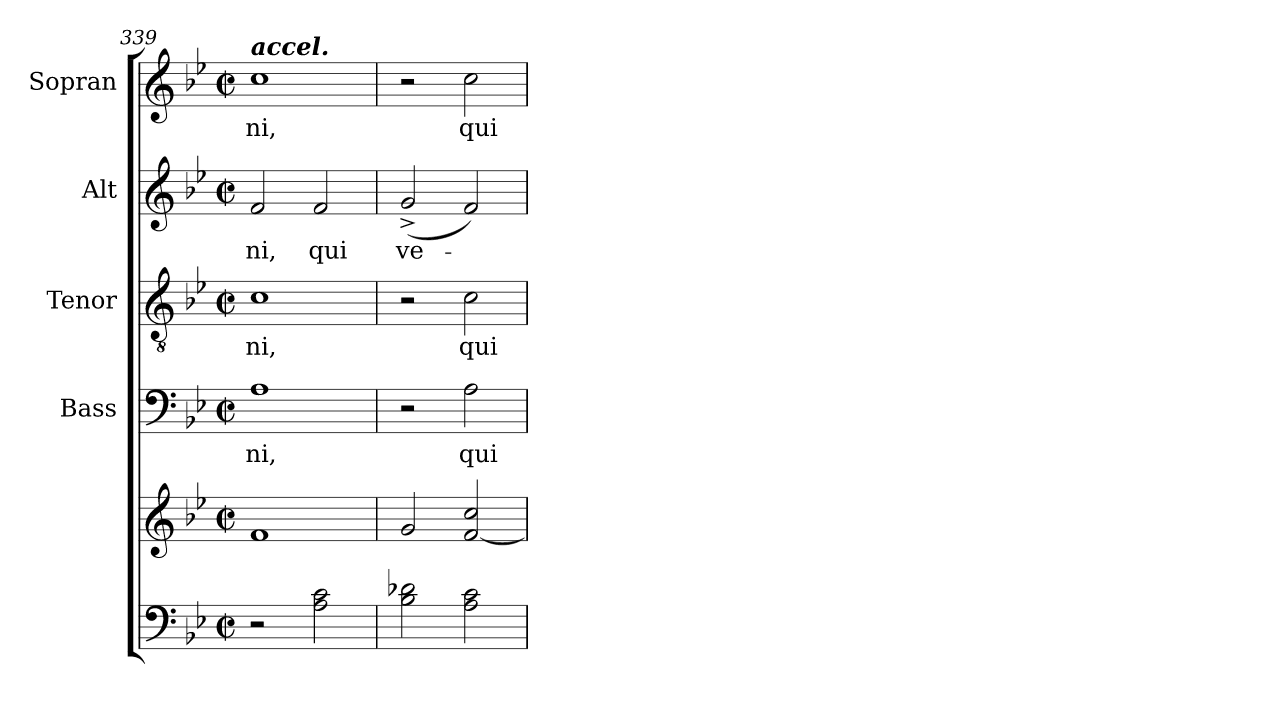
**kern	**kern	**kern	**text	**kern	**text	**kern	**text	**kern	**text
*part5	*part5	*part4	*part4	*part3	*part3	*part2	*part2	*part1	*part1
*staff6	*staff5	*staff4	*staff4	*staff3	*staff3	*staff2	*staff2	*staff1	*staff1
*	*	*I"Bass	*	*I"Tenor	*	*I"Alt	*	*I"Sopran	*
*	*	*I'B.	*	*I'T.	*	*I'A.	*	*I'S.	*
*clefF4	*clefG2	*clefF4	*	*clefGv2	*	*clefG2	*	*clefG2	*
*k[b-e-]	*k[b-e-]	*k[b-e-]	*	*k[b-e-]	*	*k[b-e-]	*	*k[b-e-]	*
*B-:	*B-:	*B-:	*	*B-:	*	*B-:	*	*B-:	*
*M2/2	*M2/2	*M2/2	*	*M2/2	*	*M2/2	*	*M2/2	*
*met(c|)	*met(c|)	*met(c|)	*	*met(c|)	*	*met(c|)	*	*met(c|)	*
=339	=339	=339	=339	=339	=339	=339	=339	=339	=339
!	!	!	!	!	!	!	!	!LO:TX:a:Bi:t=accel.	!
!	!	!	!LO:LY:b	!	!LO:LY:b	!	!LO:LY:b	!	!LO:LY:b
2r	1f	1A	-ni,	1c	-ni,	2f/	-ni,	1cc	-ni,
!	!	!	!	!	!	!	!LO:LY:b	!	!
2A\ 2c\	.	.	.	.	.	2f/	qui	.	.
=340	=340	=340	=340	=340	=340	=340	=340	=340	=340
!	!	!	!	!	!	!	!LO:LY:b	!	!
2B-\ 2d-X\	2g/	2r	.	2r	.	(<2g^>/	ve-	2r	.
!	!	!	!LO:LY:b	!	!LO:LY:b	!	!	!	!LO:LY:b
2A\ 2c\	[2f/ 2cc/	2A\	qui	2c\	qui	2f/)	.	2cc\	qui
=	=	=	=	=	=	=	=	=	=
*-	*-	*-	*-	*-	*-	*-	*-	*-	*-
